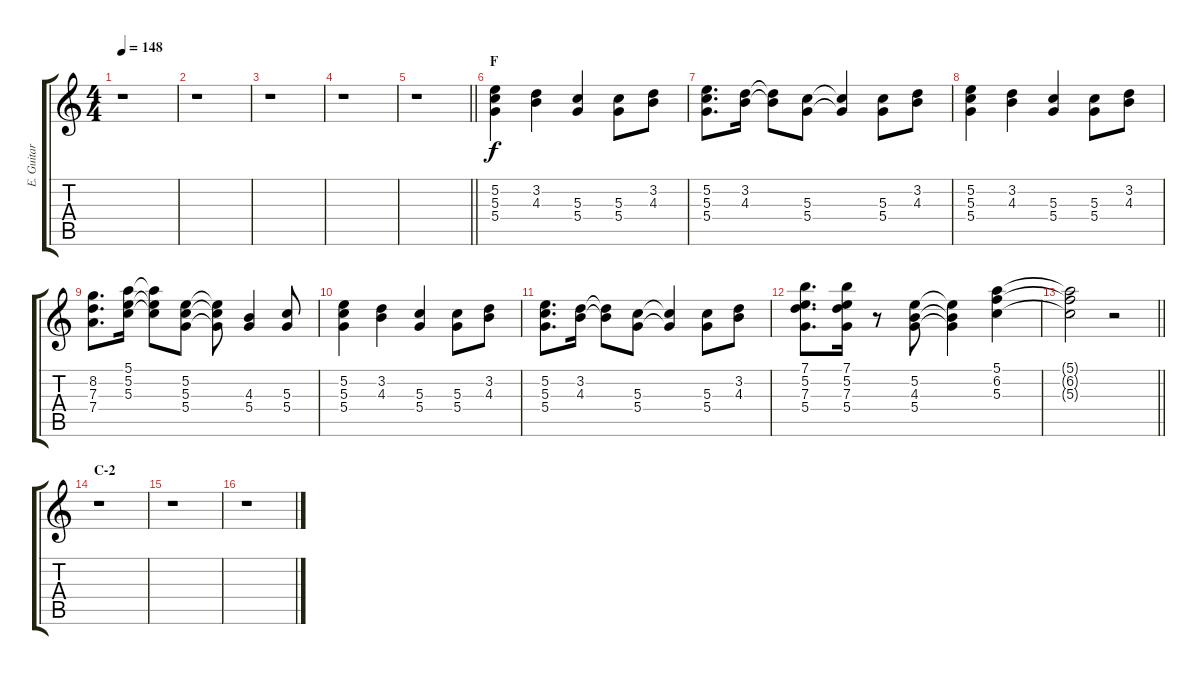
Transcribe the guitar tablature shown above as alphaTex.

\track ("E. Guitar III" "E. Guitar ") {instrument overdrivenguitar}
\staff {score tabs}
\tuning (E4 B3 G3 D3 A2 E2) {hide}
\ts (4 4)
\tempo 148
\clef g2
\ks c
r.1{dy f} |
r.1 |
r.1 |
r.1 |
\barLineRight lightlight
r.1 |
\section ("" "F")
(5.2 5.3 5.4).4 (3.2 4.3).4 (5.3 5.4).4 (5.3 5.4).8 (3.2 4.3).8 |
(5.2 5.3 5.4).8{d} (3.2 4.3).16 (3.2{t} 4.3{t}).8 (5.3 5.4).8 (5.3{t} 5.4{t}).4 (5.3 5.4).8 (3.2 4.3).8 |
(5.2 5.3 5.4).4 (3.2 4.3).4 (5.3 5.4).4 (5.3 5.4).8 (3.2 4.3).8 |
(8.2 7.3 7.4).8{d} (5.1 5.2 5.3).16 (5.1{t} 5.2{t} 5.3{t}).8 (5.2 5.3 5.4).8 (5.2{t} 5.3{t} 5.4{t}).8 (4.3 5.4).4 (5.3 5.4).8 |
(5.2 5.3 5.4).4 (3.2 4.3).4 (5.3 5.4).4 (5.3 5.4).8 (3.2 4.3).8 |
(5.2 5.3 5.4).8{d} (3.2 4.3).16 (3.2{t} 4.3{t}).8 (5.3 5.4).8 (5.3{t} 5.4{t}).4 (5.3 5.4).8 (3.2 4.3).8 |
(7.1 5.2 7.3 5.4).8{d} (7.1 5.2 7.3 5.4).16 r.8 (5.2 4.3 5.4).8 (5.2{t} 4.3{t} 5.4{t}).4 (5.1 6.2 5.3).4 |
\barLineRight lightlight
(5.1{t} 6.2{t} 5.3{t}).2 r.2 |
\section ("" "C-2")
r.1 |
r.1 |
r.1
